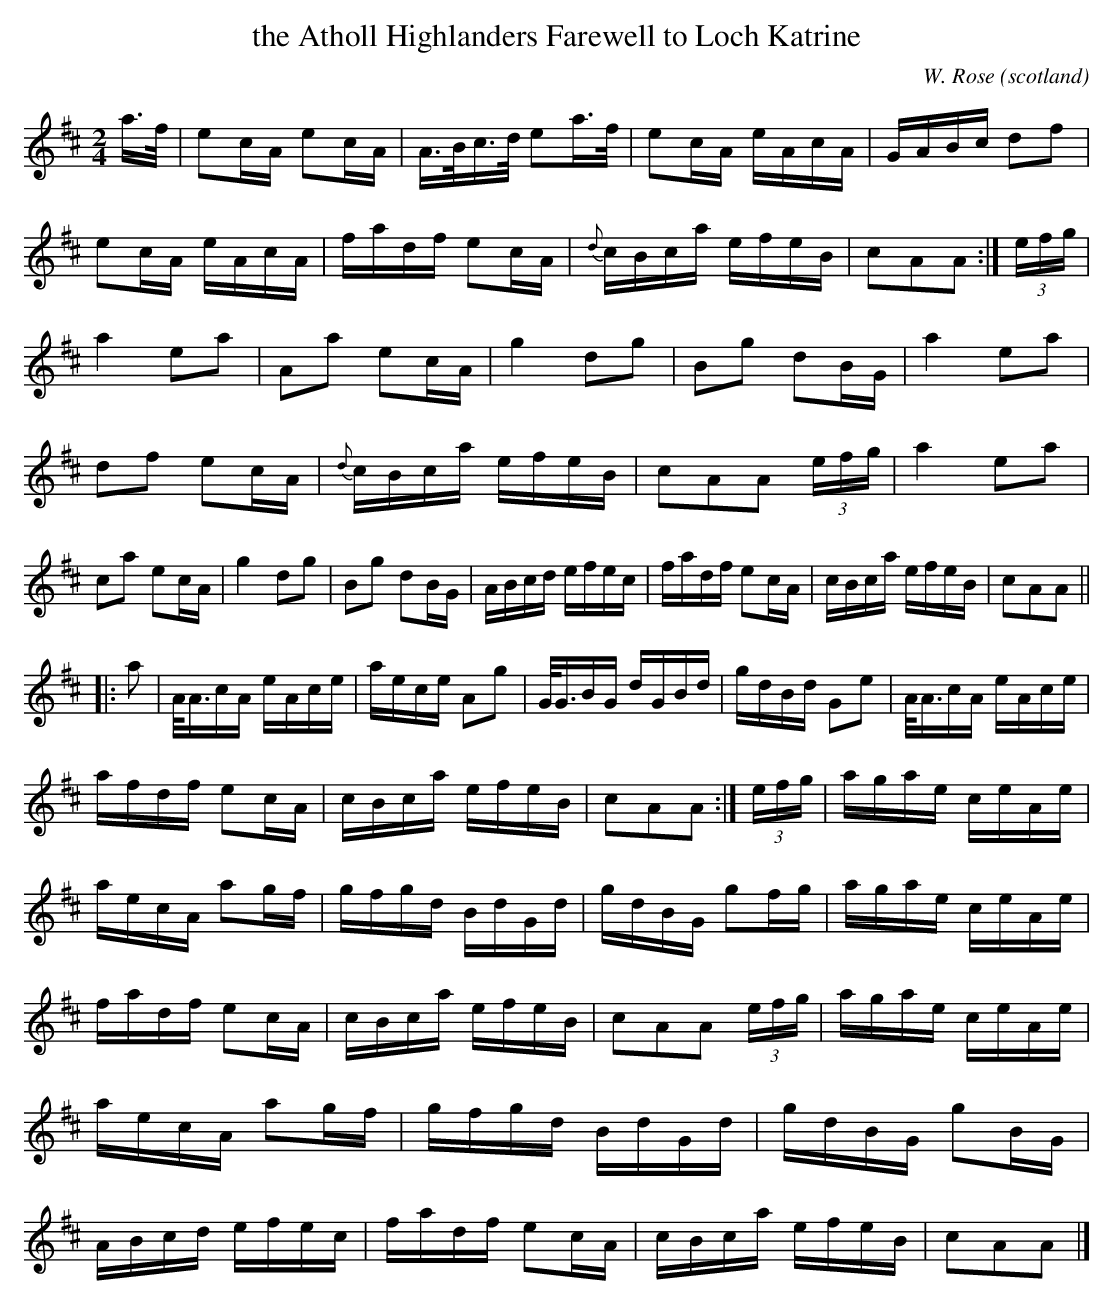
X:1
T:the Atholl Highlanders Farewell to Loch Katrine
O:scotland
M:2/4
C:W. Rose
K:Amix
a>f |\
e2cA e2cA| A>Bc>d e2a>f| e2cA eAcA| GABc d2f2|\
e2cA eAcA| fadf e2cA| {d}cBca efeB| c2A2A2 :|\
(3efg|\
a4 e2a2 | A2a2 e2cA | g4 d2g2 | B2g2 d2BG |\
a4e2a2| d2f2 e2cA| {d}cBca efeB| c2A2A2 (3efg|\
a4e2a2| c2a2 e2cA| g4d2g2 | B2g2 d2BG |\
ABcd efec | fadf e2cA | cBca efeB | c2A2A2 ||
|:a2|\
A<AcA eAce| aece A2g2| G<GBG dGBd| gdBd G2e2 |\
A<AcA eAce| afdf e2cA| cBca efeB | c2A2A2:|\
(3efg|\
agae ceAe|aecA a2gf| gfgd BdGd| gdBG g2fg|\
agae ceAe| fadf e2cA | cBca efeB| c2A2A2 (3efg|\
agae ceAe| aecA a2gf| gfgd BdGd | gdBG g2BG|\
ABcd efec | fadf e2cA| cBca efeB | c2A2A2|]
